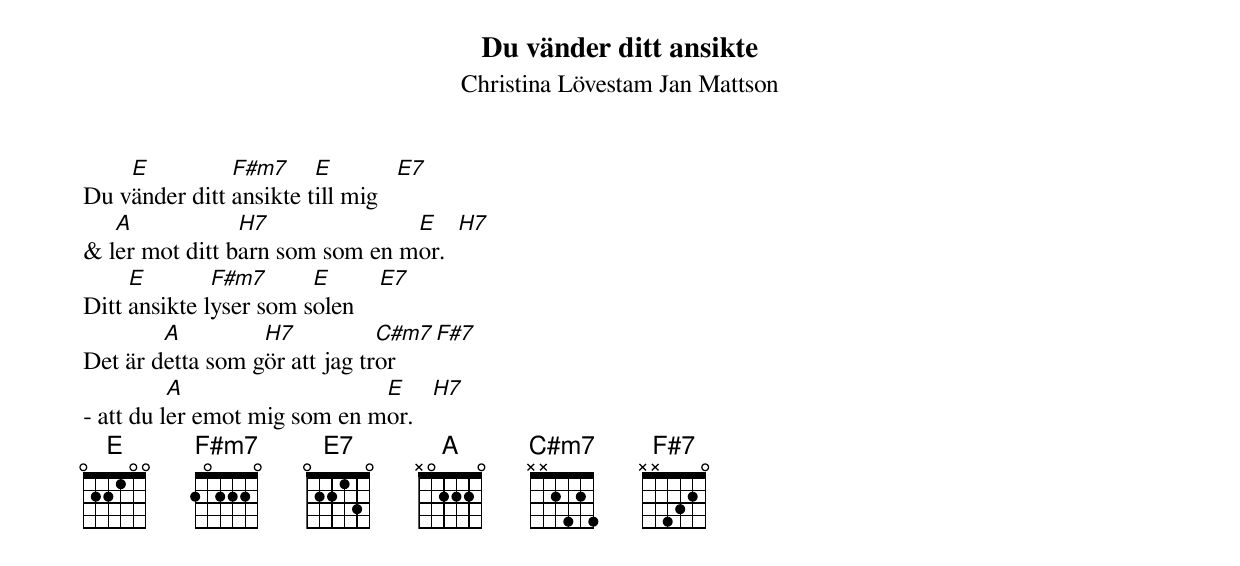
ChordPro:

{t:Du vänder ditt ansikte}
{st:Christina Lövestam Jan Mattson}
Du v[E]änder ditt [F#m7]ansikte t[E]ill mig   [E7]
& l[A]er mot ditt b[H7]arn som som en m[E]or.  [H7]
Ditt [E]ansikte l[F#m7]yser som s[E]olen    [E7]
Det är d[A]etta som g[H7]ör att jag tr[C#m7]or   [F#7]
- att du l[A]er emot mig som en m[E]or.   [H7]
